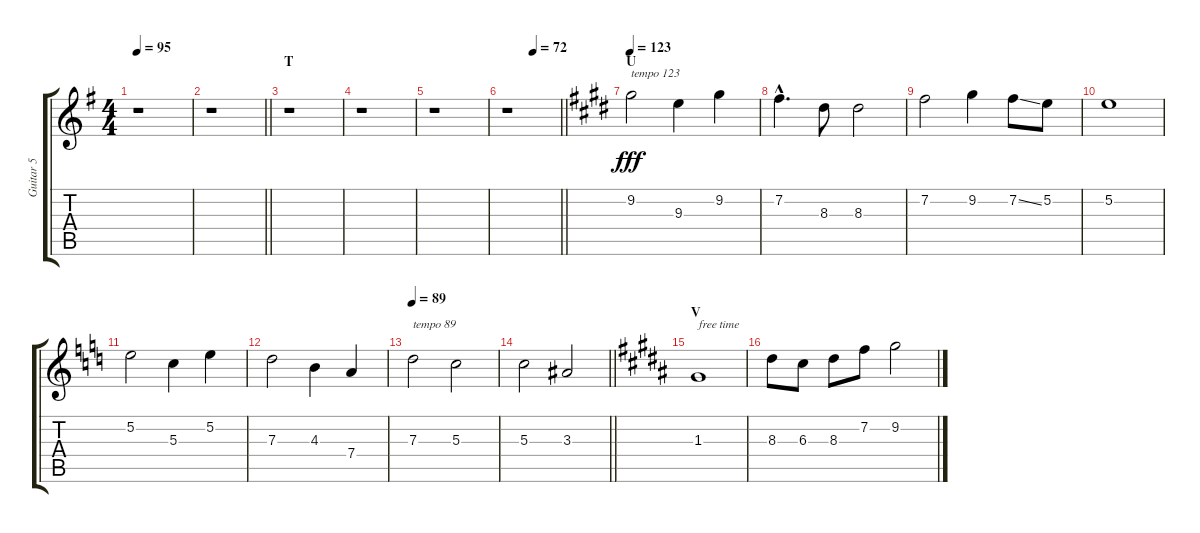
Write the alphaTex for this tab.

\track ("Guitar 5" "Guitar 5") {instrument distortionguitar}
\staff {score tabs}
\tuning (E4 B3 G3 D3 A2 E2) {hide}
\ts (4 4)
\tempo 95
\clef g2
\ks g
r.1{dy f} |
\barLineRight lightlight
r.1 |
\section ("" "T")
r.1 |
r.1 |
r.1 |
\tempo (72 0.5)
\barLineRight lightlight
r.1 |
\section ("" "U")
\tempo 123
\ks e
9.2.2{txt "tempo 123" dy fff} 9.3.4 9.2.4 |
7.2{hac}.4{d} 8.3.8 8.3.2 |
7.2.2 9.2.4 7.2{ss}.8 5.2.8 |
5.2.1 |
\ks c
5.2.2 5.3.4 5.2.4 |
7.3.2 4.3.4 7.4.4 |
\tempo 89
7.3.2{txt "tempo 89"} 5.3.2 |
\barLineRight lightlight
5.3.2 3.3.2 |
\section ("" "V")
\ks b
1.3.1{txt "free time"} |
8.3.8 6.3.8 8.3.8 7.2.8 9.2.2
